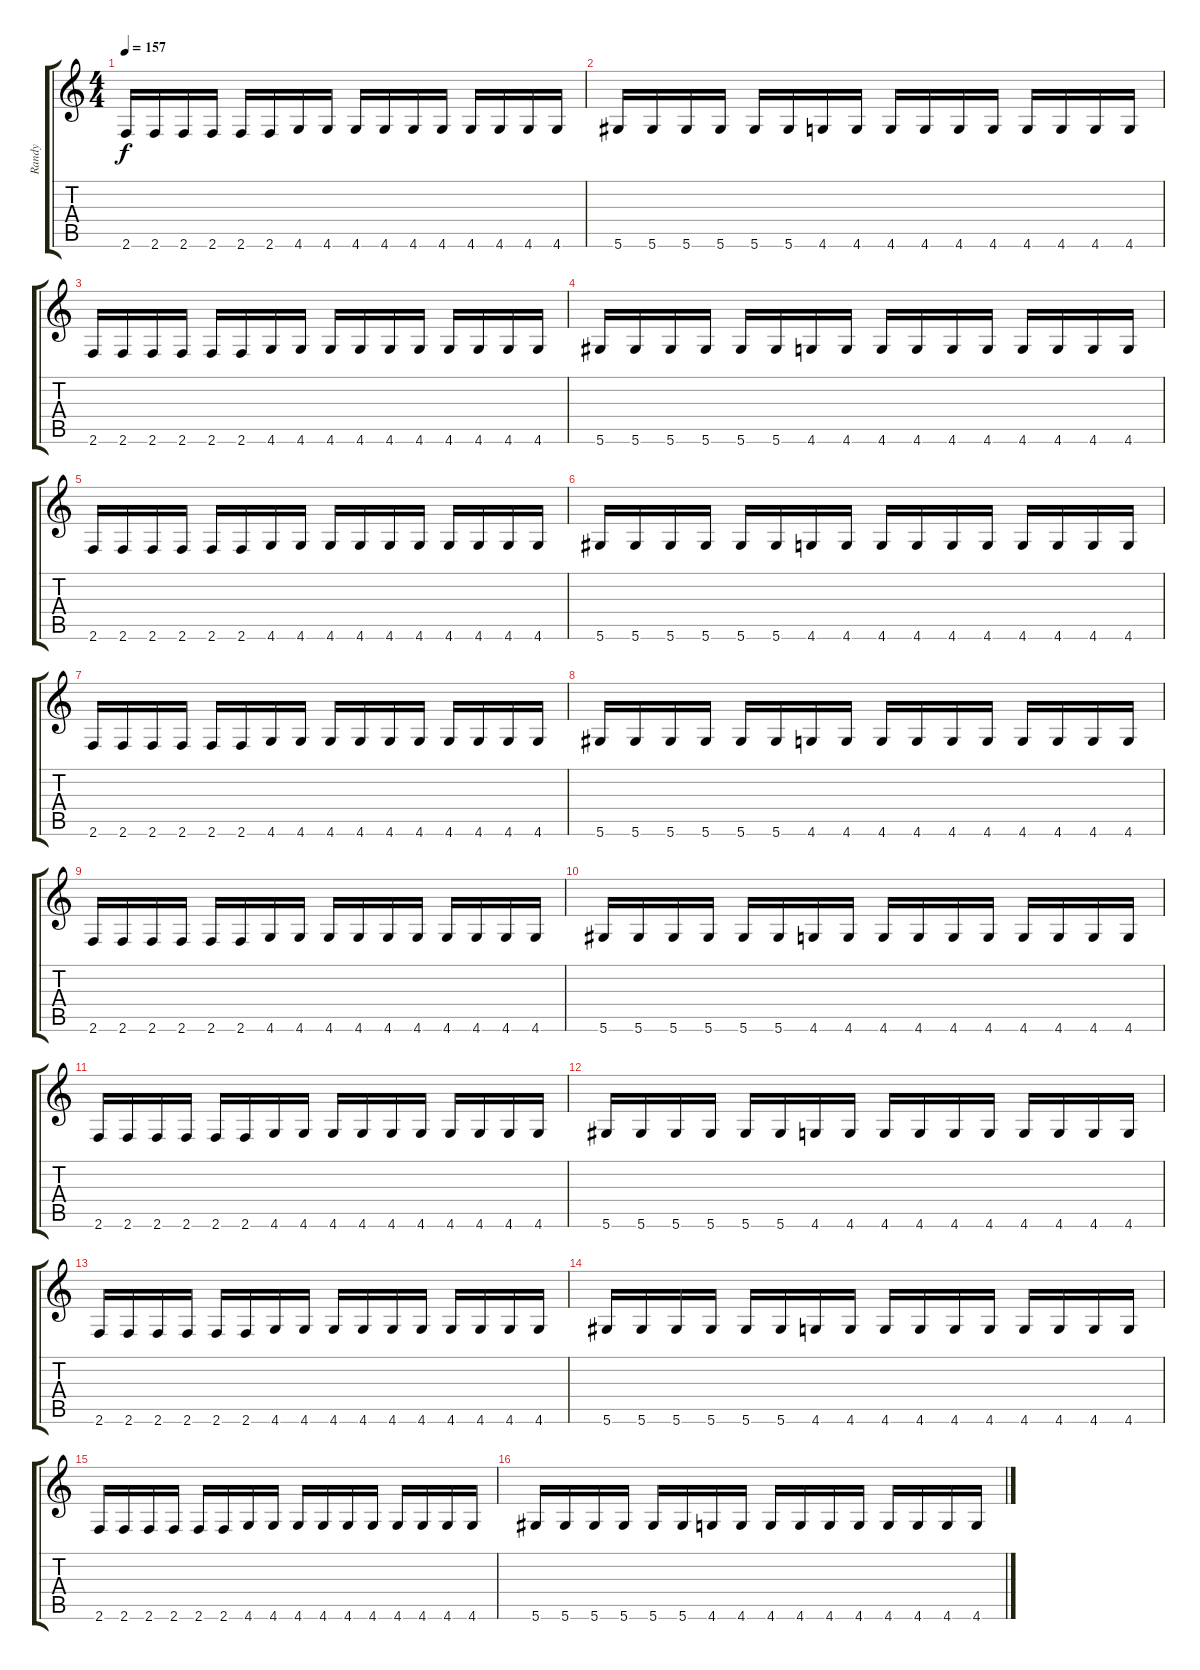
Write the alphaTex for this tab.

\track ("Randy" "Randy") {instrument distortionguitar}
\staff {score tabs}
\tuning (Eb4 Bb3 Gb3 Db3 Ab2 Eb2) {hide}
\ts (4 4)
\tempo 157
\clef g2
\ks c
2.6.16{dy f} 2.6.16 2.6.16 2.6.16 2.6.16 2.6.16 4.6.16 4.6.16 4.6.16 4.6.16 4.6.16 4.6.16 4.6.16 4.6.16 4.6.16 4.6.16 |
5.6.16 5.6.16 5.6.16 5.6.16 5.6.16 5.6.16 4.6.16 4.6.16 4.6.16 4.6.16 4.6.16 4.6.16 4.6.16 4.6.16 4.6.16 4.6.16 |
2.6.16 2.6.16 2.6.16 2.6.16 2.6.16 2.6.16 4.6.16 4.6.16 4.6.16 4.6.16 4.6.16 4.6.16 4.6.16 4.6.16 4.6.16 4.6.16 |
5.6.16 5.6.16 5.6.16 5.6.16 5.6.16 5.6.16 4.6.16 4.6.16 4.6.16 4.6.16 4.6.16 4.6.16 4.6.16 4.6.16 4.6.16 4.6.16 |
2.6.16 2.6.16 2.6.16 2.6.16 2.6.16 2.6.16 4.6.16 4.6.16 4.6.16 4.6.16 4.6.16 4.6.16 4.6.16 4.6.16 4.6.16 4.6.16 |
5.6.16 5.6.16 5.6.16 5.6.16 5.6.16 5.6.16 4.6.16 4.6.16 4.6.16 4.6.16 4.6.16 4.6.16 4.6.16 4.6.16 4.6.16 4.6.16 |
2.6.16 2.6.16 2.6.16 2.6.16 2.6.16 2.6.16 4.6.16 4.6.16 4.6.16 4.6.16 4.6.16 4.6.16 4.6.16 4.6.16 4.6.16 4.6.16 |
5.6.16 5.6.16 5.6.16 5.6.16 5.6.16 5.6.16 4.6.16 4.6.16 4.6.16 4.6.16 4.6.16 4.6.16 4.6.16 4.6.16 4.6.16 4.6.16 |
2.6.16 2.6.16 2.6.16 2.6.16 2.6.16 2.6.16 4.6.16 4.6.16 4.6.16 4.6.16 4.6.16 4.6.16 4.6.16 4.6.16 4.6.16 4.6.16 |
5.6.16 5.6.16 5.6.16 5.6.16 5.6.16 5.6.16 4.6.16 4.6.16 4.6.16 4.6.16 4.6.16 4.6.16 4.6.16 4.6.16 4.6.16 4.6.16 |
2.6.16 2.6.16 2.6.16 2.6.16 2.6.16 2.6.16 4.6.16 4.6.16 4.6.16 4.6.16 4.6.16 4.6.16 4.6.16 4.6.16 4.6.16 4.6.16 |
5.6.16 5.6.16 5.6.16 5.6.16 5.6.16 5.6.16 4.6.16 4.6.16 4.6.16 4.6.16 4.6.16 4.6.16 4.6.16 4.6.16 4.6.16 4.6.16 |
2.6.16 2.6.16 2.6.16 2.6.16 2.6.16 2.6.16 4.6.16 4.6.16 4.6.16 4.6.16 4.6.16 4.6.16 4.6.16 4.6.16 4.6.16 4.6.16 |
5.6.16 5.6.16 5.6.16 5.6.16 5.6.16 5.6.16 4.6.16 4.6.16 4.6.16 4.6.16 4.6.16 4.6.16 4.6.16 4.6.16 4.6.16 4.6.16 |
2.6.16 2.6.16 2.6.16 2.6.16 2.6.16 2.6.16 4.6.16 4.6.16 4.6.16 4.6.16 4.6.16 4.6.16 4.6.16 4.6.16 4.6.16 4.6.16 |
5.6.16 5.6.16 5.6.16 5.6.16 5.6.16 5.6.16 4.6.16 4.6.16 4.6.16 4.6.16 4.6.16 4.6.16 4.6.16 4.6.16 4.6.16 4.6.16
